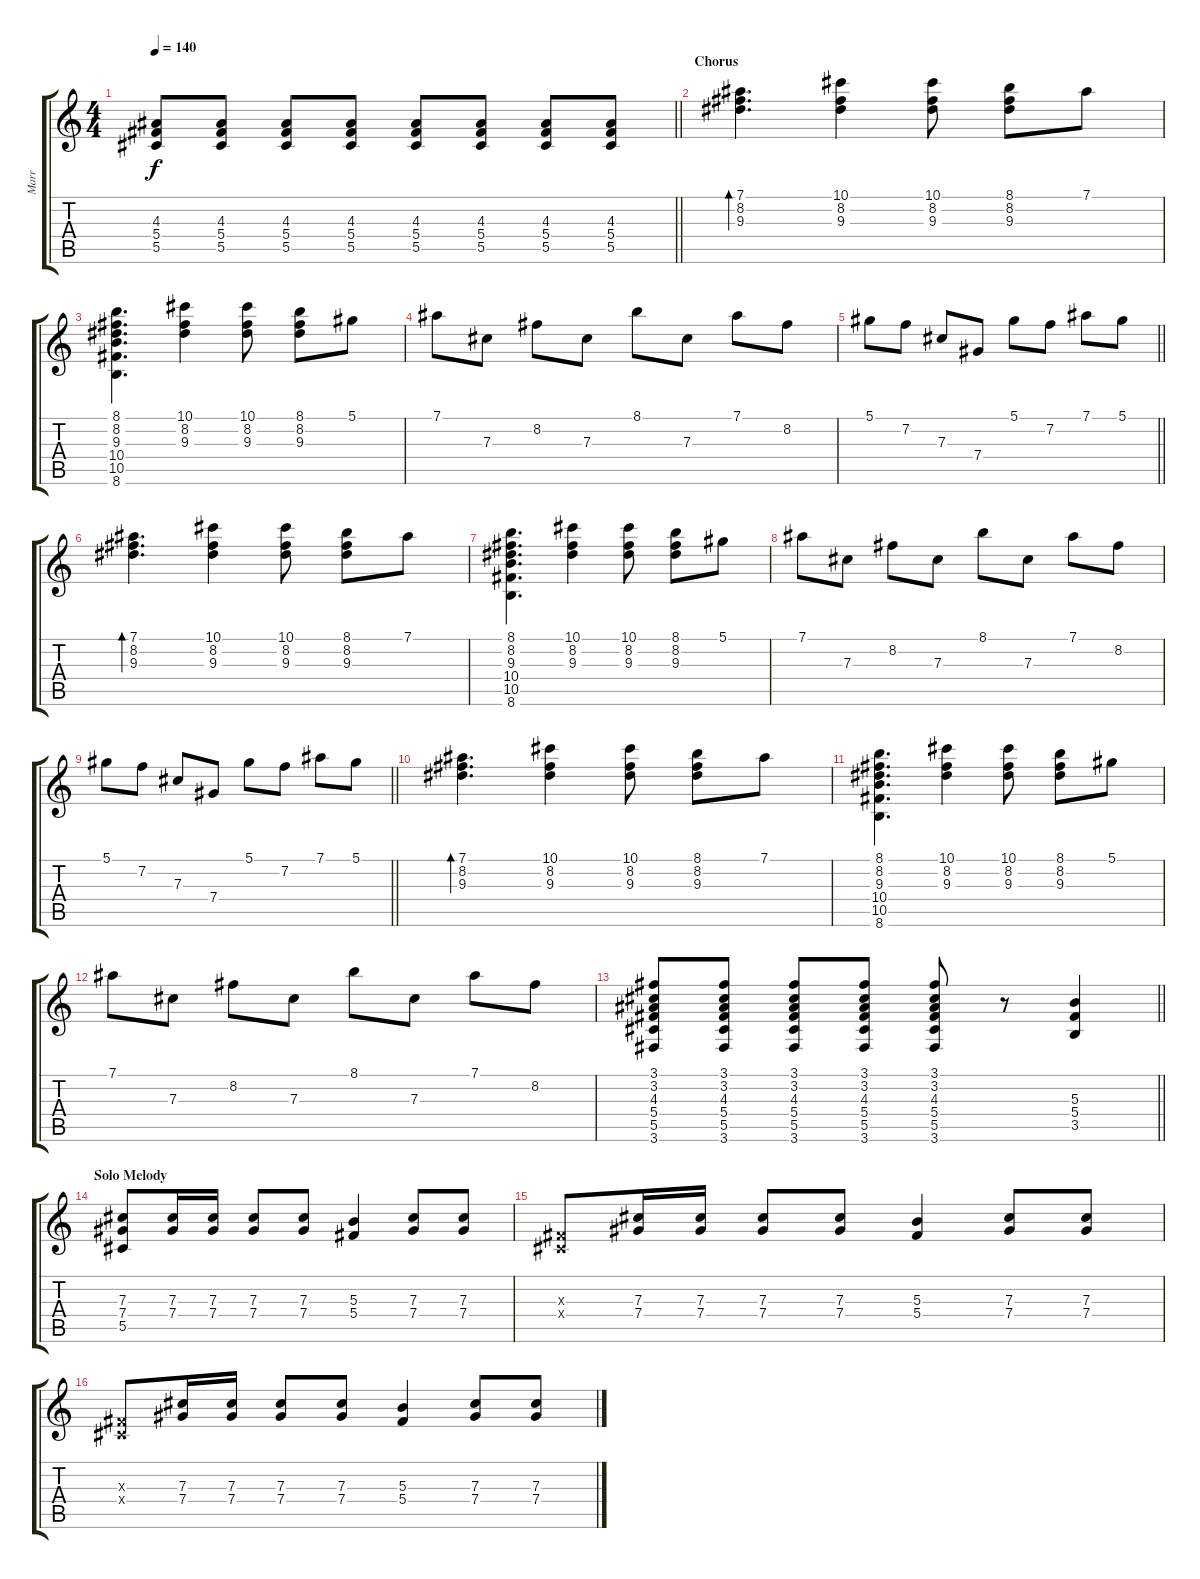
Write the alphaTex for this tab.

\track ("Marr" "Marr") {instrument electricguitarclean}
\staff {score tabs}
\tuning (Eb4 Bb3 Gb3 Db3 Ab2 Eb2) {hide}
\ts (4 4)
\tempo 140
\clef g2
\barLineRight lightlight
\ks c
(4.3 5.4 5.5).8{dy f} (4.3 5.4 5.5).8 (4.3 5.4 5.5).8 (4.3 5.4 5.5).8 (4.3 5.4 5.5).8 (4.3 5.4 5.5).8 (4.3 5.4 5.5).8 (4.3 5.4 5.5).8 |
\section ("" "Chorus")
(7.1 8.2 9.3).4{d bd 480} (10.1 8.2 9.3).4 (10.1 8.2 9.3).8 (8.1 8.2 9.3).8 7.1.8 |
(8.1 8.2 9.3 10.4 10.5 8.6).4{d} (10.1 8.2 9.3).4 (10.1 8.2 9.3).8 (8.1 8.2 9.3).8 5.1.8 |
7.1.8 7.3.8 8.2.8 7.3.8 8.1.8 7.3.8 7.1.8 8.2.8 |
\barLineRight lightlight
5.1.8 7.2.8 7.3.8 7.4.8 5.1.8 7.2.8 7.1.8 5.1.8 |
(7.1 8.2 9.3).4{d bd 480} (10.1 8.2 9.3).4 (10.1 8.2 9.3).8 (8.1 8.2 9.3).8 7.1.8 |
(8.1 8.2 9.3 10.4 10.5 8.6).4{d} (10.1 8.2 9.3).4 (10.1 8.2 9.3).8 (8.1 8.2 9.3).8 5.1.8 |
7.1.8 7.3.8 8.2.8 7.3.8 8.1.8 7.3.8 7.1.8 8.2.8 |
\barLineRight lightlight
5.1.8 7.2.8 7.3.8 7.4.8 5.1.8 7.2.8 7.1.8 5.1.8 |
(7.1 8.2 9.3).4{d bd 480} (10.1 8.2 9.3).4 (10.1 8.2 9.3).8 (8.1 8.2 9.3).8 7.1.8 |
(8.1 8.2 9.3 10.4 10.5 8.6).4{d} (10.1 8.2 9.3).4 (10.1 8.2 9.3).8 (8.1 8.2 9.3).8 5.1.8 |
7.1.8 7.3.8 8.2.8 7.3.8 8.1.8 7.3.8 7.1.8 8.2.8 |
\barLineRight lightlight
(3.1 3.2 4.3 5.4 5.5 3.6).8 (3.1 3.2 4.3 5.4 5.5 3.6).8 (3.1 3.2 4.3 5.4 5.5 3.6).8 (3.1 3.2 4.3 5.4 5.5 3.6).8 (3.1 3.2 4.3 5.4 5.5 3.6).8 r.8 (5.3 5.4 3.5).4 |
\section ("" "Solo Melody")
(7.3 7.4 5.5).8 (7.3 7.4).16 (7.3 7.4).16 (7.3 7.4).8 (7.3 7.4).8 (5.3 5.4).4 (7.3 7.4).8 (7.3 7.4).8 |
(0.3{x} 0.4{x}).8 (7.3 7.4).16 (7.3 7.4).16 (7.3 7.4).8 (7.3 7.4).8 (5.3 5.4).4 (7.3 7.4).8 (7.3 7.4).8 |
(0.3{x} 0.4{x}).8 (7.3 7.4).16 (7.3 7.4).16 (7.3 7.4).8 (7.3 7.4).8 (5.3 5.4).4 (7.3 7.4).8 (7.3 7.4).8
